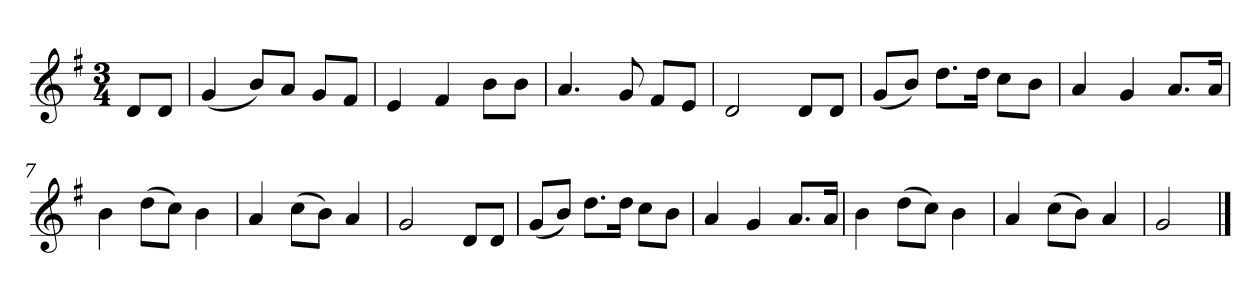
**kern
*part1
*staff1
*k[f#]
*M3/4
*MM120
=
8dL
8dJ
=1
(4g
8bL)
8aJ
8gL
8f#J
=2
4e
4f#
8bL
8bJ
=3
4.a
8g
8f#L
8eJ
=4
2d
8dL
8dJ
=5
(8gL
8bJ)
8.ddL
16ddJk
8ccL
8bJ
=6
4a
4g
8.aL
16aJk
=7
4b
(8ddL
8ccJ)
4b
=8
4a
(8ccL
8bJ)
4a
=9
2g
8dL
8dJ
=10
(8gL
8bJ)
8.ddL
16ddJk
8ccL
8bJ
=11
4a
4g
8.aL
16aJk
=12
4b
(8ddL
8ccJ)
4b
=13
4a
(8ccL
8bJ)
4a
=14
2g
==
*-
